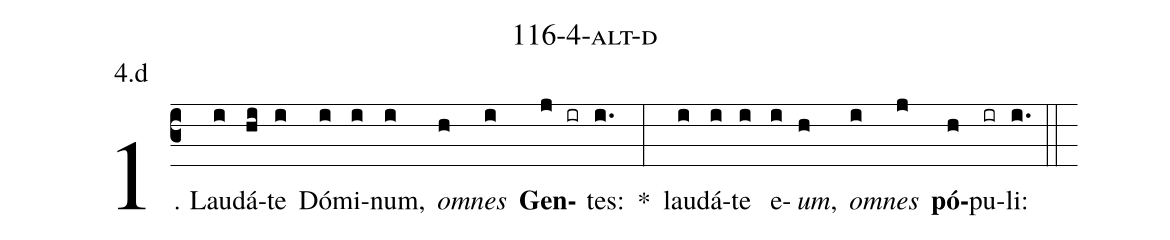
name: 116-4-alt-d;
annotation: 4.d;
%%
(c3)1. Lau(i)dá(hi)te(i) Dó(i)mi(i)num,(i) <i>om</i>(h)<i>nes</i>(i) <b>Gen</b>(j ir)tes:(i.) *(:) lau(i)dá(i)te(i) e(i)<i>um</i>,(h) <i>om</i>(i)<i>nes</i>(j) <b>pó</b>(h)pu(ir)li:(i.) (::)
